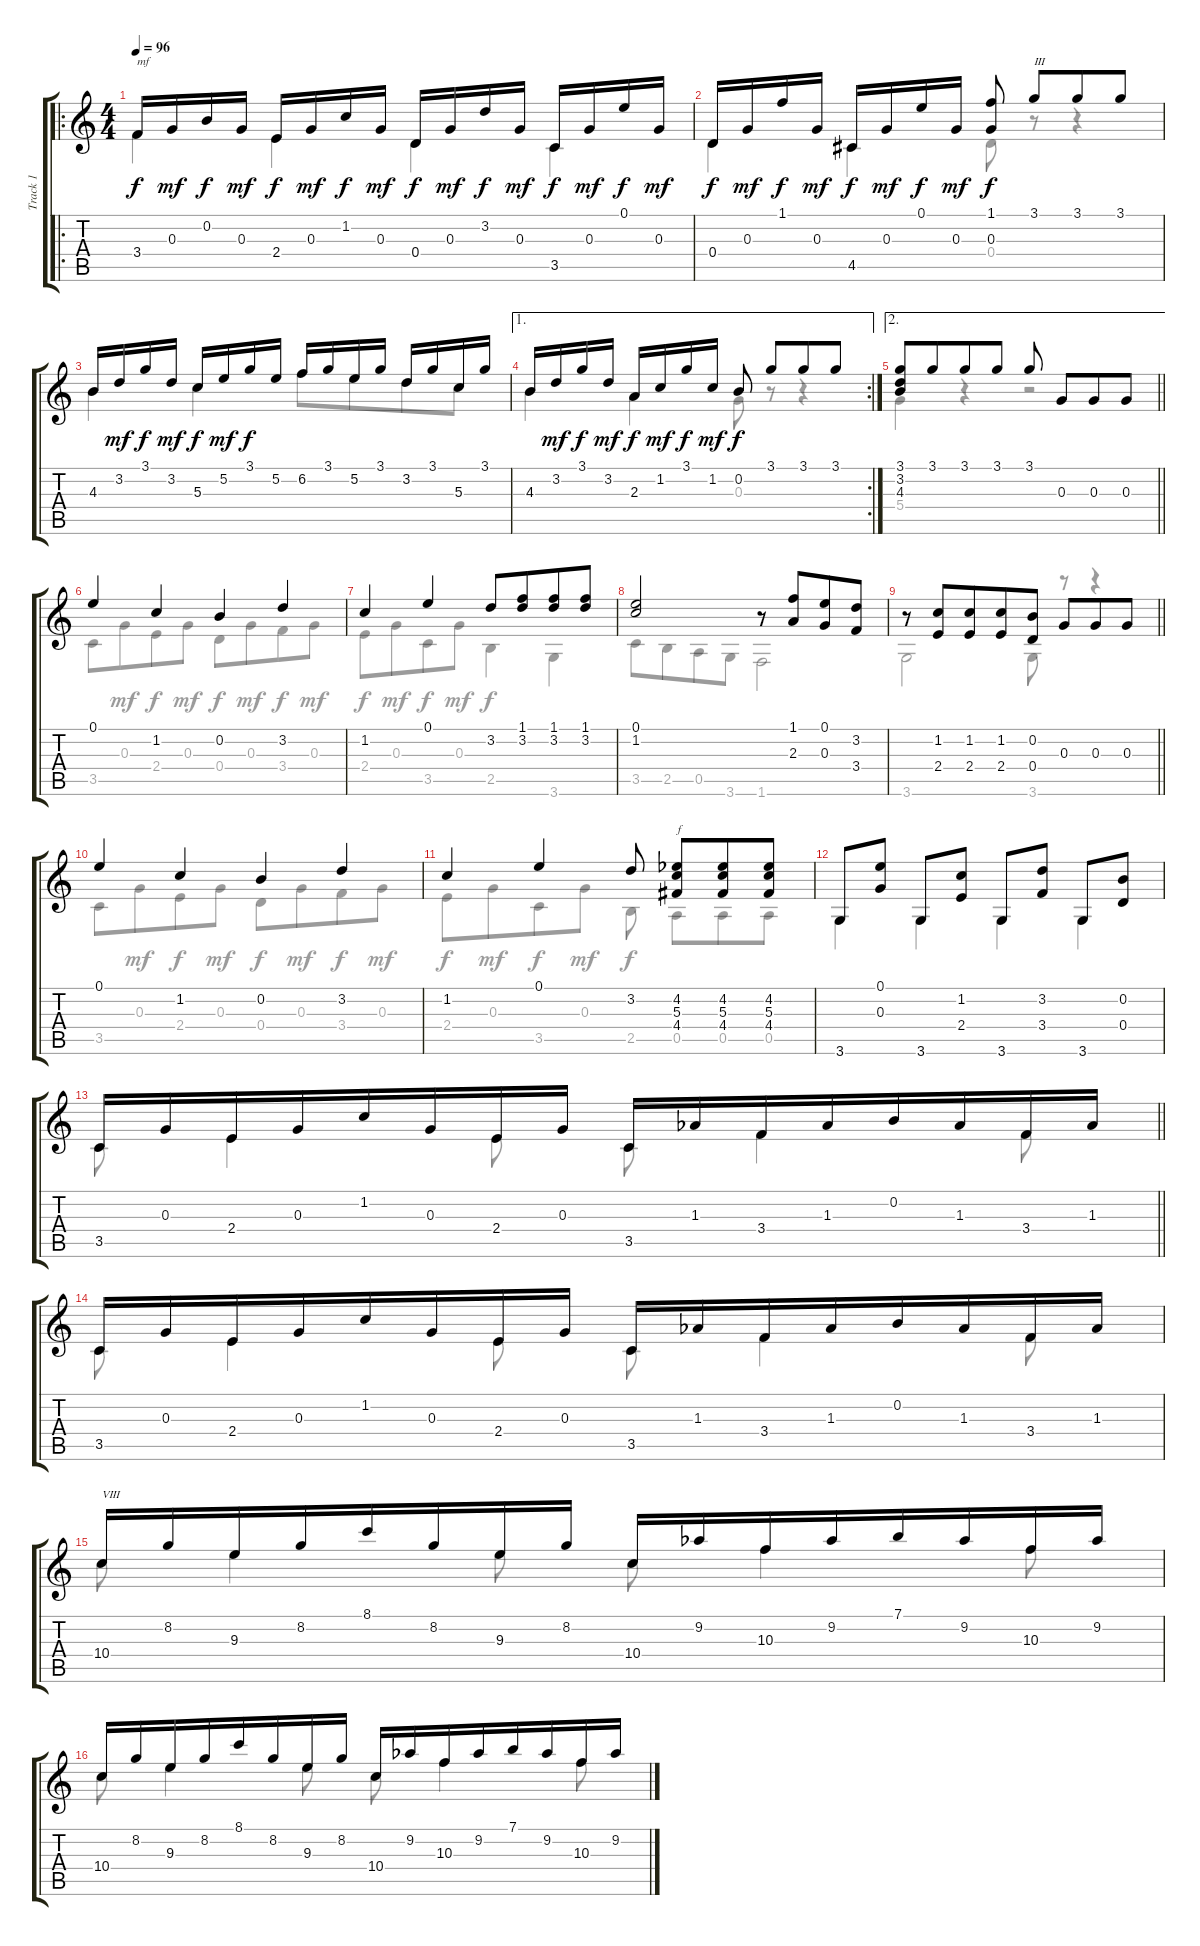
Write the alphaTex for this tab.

\track ("Track 1" "Track 1") {instrument acousticguitarsteel}
\staff {score tabs}
\tuning (E4 B3 G3 D3 A2 E2) {hide}
\voice
\ro
\ts (4 4)
\tempo 96
\clef g2
\ks c
3.4.16{txt "mf" dy f} 0.3.16{dy mf} 0.2.16{dy f} 0.3.16{dy mf} 2.4.16{dy f} 0.3.16{dy mf} 1.2.16{dy f} 0.3.16{dy mf} 0.4.16{dy f} 0.3.16{dy mf} 3.2.16{dy f} 0.3.16{dy mf} 3.5.16{dy f} 0.3.16{dy mf} 0.1.16{dy f} 0.3.16{dy mf} |
0.4.16{dy f} 0.3.16{dy mf} 1.1.16{dy f} 0.3.16{dy mf} 4.5.16{dy f} 0.3.16{dy mf} 0.1.16{dy f} 0.3.16{dy mf} (1.1 0.3).8{dy f beam split} 3.1.8{txt "III" beam merge} 3.1.8 3.1.8 |
4.3.16 3.2.16{dy mf} 3.1.16{dy f} 3.2.16{dy mf} 5.3.16{dy f} 5.2.16{dy mf} 3.1.16{dy f} 5.2.16 6.2.16 3.1.16 5.2.16 3.1.16 3.2.16 3.1.16 5.3.16 3.1.16 |
\ae 1
\rc 2
4.3.16 3.2.16{dy mf} 3.1.16{dy f} 3.2.16{dy mf} 2.3.16{dy f} 1.2.16{dy mf} 3.1.16{dy f} 1.2.16{dy mf} 0.2.8{dy f beam split} 3.1.8{beam merge} 3.1.8 3.1.8 |
\ae 2
\barLineRight lightlight
(3.1 3.2 4.3).8 3.1.8{beam merge} 3.1.8 3.1.8 3.1.8{beam split} 0.3.8{beam merge} 0.3.8 0.3.8 |
0.1.4 1.2.4 0.2.4 3.2.4 |
1.2.4 0.1.4 3.2.8 (1.1 3.2).8{beam merge} (1.1 3.2).8 (1.1 3.2).8 |
(0.1 1.2).2 r.8 (1.1 2.3).8{beam merge} (0.1 0.3).8 (3.2 3.4).8 |
\barLineRight lightlight
r.8 (1.2 2.4).8{beam merge} (1.2 2.4).8 (1.2 2.4).8{beam merge} (0.2 0.4).8{beam split} 0.3.8{beam merge} 0.3.8 0.3.8 |
0.1.4 1.2.4 0.2.4 3.2.4 |
1.2.4 0.1.4 3.2.8{beam split} (4.2{acc b} 5.3 4.4).8{txt "f" volume 16 beam merge} (4.2{acc b} 5.3 4.4).8 (4.2{acc b} 5.3 4.4).8 |
3.6.8 (0.1 0.3).8 3.6.8 (1.2 2.4).8 3.6.8 (3.2 3.4).8 3.6.8 (0.2 0.4).8 |
\barLineRight lightlight
3.5.16 0.3.16 2.4.16 0.3.16{beam merge} 1.2.16 0.3.16 2.4.16 0.3.16 3.5.16 1.3{acc b}.16 3.4.16 1.3{acc b}.16{beam merge} 0.2.16 1.3{acc b}.16 3.4.16 1.3{acc b}.16 |
3.5.16 0.3.16 2.4.16 0.3.16{beam merge} 1.2.16 0.3.16 2.4.16 0.3.16 3.5.16 1.3{acc b}.16 3.4.16 1.3{acc b}.16{beam merge} 0.2.16 1.3{acc b}.16 3.4.16 1.3{acc b}.16 |
10.4.16{txt "VIII"} 8.2.16 9.3.16 8.2.16{beam merge} 8.1.16 8.2.16 9.3.16 8.2.16 10.4.16 9.2{acc b}.16 10.3.16 9.2{acc b}.16{beam merge} 7.1.16 9.2{acc b}.16 10.3.16 9.2{acc b}.16 |
10.4.16 8.2.16 9.3.16 8.2.16{beam merge} 8.1.16 8.2.16 9.3.16 8.2.16 10.4.16 9.2{acc b}.16 10.3.16 9.2{acc b}.16{beam merge} 7.1.16 9.2{acc b}.16 10.3.16 9.2{acc b}.16
\voice
\clef g2
\ottava regular
\simile none
\ks c
3.4.4{dy f} 2.4.4 0.4.4 3.5.4 |
0.4.4 4.5.4 0.4.8 r.8 r.4 |
4.3.4 5.3.4 6.2.8 5.2.8{beam merge} 3.2.8 5.3.8 |
4.3.4 2.3.4 0.3.8 r.8 r.4 |
\barLineRight lightlight
5.4.4 r.4 r.2 |
3.5.8 0.3.8{dy mf beam merge} 2.4.8{dy f} 0.3.8{dy mf} 0.4.8{dy f} 0.3.8{dy mf beam merge} 3.4.8{dy f} 0.3.8{dy mf} |
2.4.8{dy f} 0.3.8{dy mf beam merge} 3.5.8{dy f} 0.3.8{dy mf} 2.5.4{dy f} 3.6.4 |
3.5.8 2.5.8{beam merge} 0.5.8 3.6.8 1.6.2 |
\barLineRight lightlight
3.6.2 3.6.8 r.8 r.4 |
3.5.8 0.3.8{dy mf beam merge} 2.4.8{dy f} 0.3.8{dy mf} 0.4.8{dy f} 0.3.8{dy mf beam merge} 3.4.8{dy f} 0.3.8{dy mf} |
2.4.8{dy f} 0.3.8{dy mf beam merge} 3.5.8{dy f} 0.3.8{dy mf} 2.5.8{dy f beam split} 0.5.8{beam merge} 0.5.8 0.5.8 |
3.6.4 3.6.4 3.6.4 3.6.4 |
\barLineRight lightlight
3.5.8 2.4.4 2.4.8 3.5.8 3.4.4 3.4.8 |
3.5.8 2.4.4 2.4.8 3.5.8 3.4.4 3.4.8 |
10.4.8 9.3.4 9.3.8 10.4.8 10.3.4 10.3.8 |
10.4.8 9.3.4 9.3.8 10.4.8 10.3.4 10.3.8
